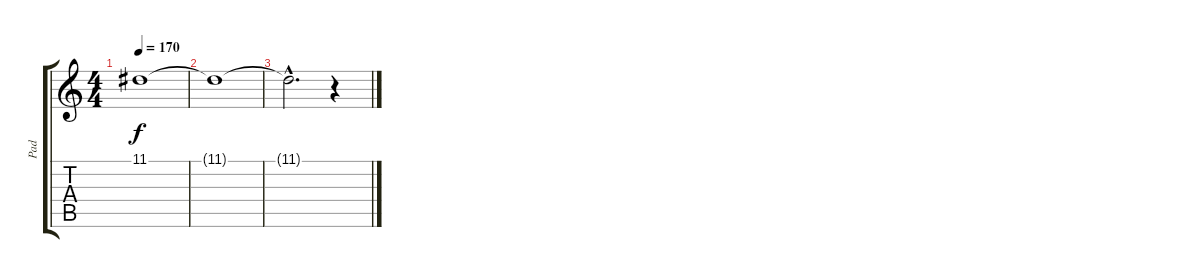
\track ("Pad" "Pad") {instrument lead8bassandlead}
\staff {score tabs}
\tuning (E4 B3 G3 D3 A2 D2) {hide}
\ts (4 4)
\tempo 170
\clef g2
\ks c
11.1.1{dy f instrument lead8bassandlead} |
11.1{t}.1 |
11.1{hac t}.2{d} r.4
